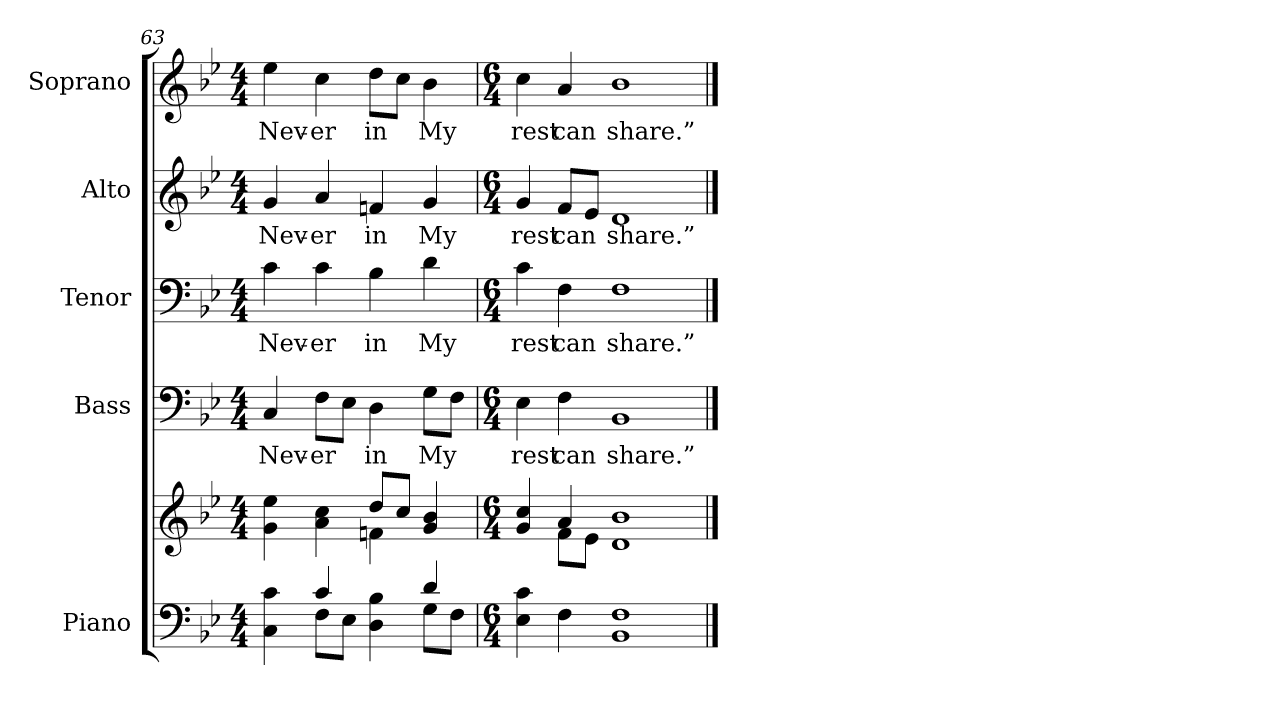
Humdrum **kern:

**kern	**kern	**kern	**text	**kern	**text	**kern	**text	**kern	**text
*part5	*part5	*part4	*part4	*part3	*part3	*part2	*part2	*part1	*part1
*staff6	*staff5	*staff4	*staff4	*staff3	*staff3	*staff2	*staff2	*staff1	*staff1
*I"Piano	*	*I"Bass	*	*I"Tenor	*	*I"Alto	*	*I"Soprano	*
*I'Pno.	*	*I'B.	*	*I'T.	*	*I'A.	*	*I'S.	*
*clefF4	*clefG2	*clefF4	*	*clefF4	*	*clefG2	*	*clefG2	*
*k[b-e-]	*k[b-e-]	*k[b-e-]	*	*k[b-e-]	*	*k[b-e-]	*	*k[b-e-]	*
*B-:	*B-:	*B-:	*	*B-:	*	*B-:	*	*B-:	*
*M4/4	*M4/4	*M4/4	*	*M4/4	*	*M4/4	*	*M4/4	*
=63	=63	=63	=63	=63	=63	=63	=63	=63	=63
*^	*^	*	*	*	*	*	*	*	*
!	!	!	!	!	!LO:LY:b:color=#000000	!	!	!	!	!	!
!	!	!	!	!	!	!	!LO:LY:b:color=#000000	!	!	!	!
!	!	!	!	!	!	!	!	!	!LO:LY:b:color=#000000	!	!
!	!	!	!	!	!	!	!	!	!	!	!LO:LY:b:color=#000000
4Ci\ 4ci	4ryy	4gi\ 4ee-i	2ryy	4Ci/	Nev-	4ci\	Nev-	4gi/	Nev-	4ee-i\	Nev-
!	!	!	!	!	!LO:LY:b:color=#000000	!	!	!	!	!	!
!	!	!	!	!	!	!	!LO:LY:b:color=#000000	!	!	!	!
!	!	!	!	!	!	!	!	!	!LO:LY:b:color=#000000	!	!
!	!	!	!	!	!	!	!	!	!	!	!LO:LY:b:color=#000000
4ci/	8Fi\L	4ai\ 4cci	.	8Fi\L	-er	4ci\	-er	4ai/	-er	4cci\	-er
.	8E-i\J	.	.	8E-i\J	.	.	.	.	.	.	.
!	!	!	!	!	!LO:LY:b:color=#000000	!	!	!	!	!	!
!	!	!	!	!	!	!	!LO:LY:b:color=#000000	!	!	!	!
!	!	!	!	!	!	!	!	!	!LO:LY:b:color=#000000	!	!
!	!	!	!	!	!	!	!	!	!	!	!LO:LY:b:color=#000000
4Di\ 4B-i	4ryy	8ddi/L	4fni\	4Di\	in	4B-i\	in	4fni/	in	8ddi\L	in
.	.	8cci/J	.	.	.	.	.	.	.	8cci\J	.
!	!	!	!	!	!LO:LY:b:color=#000000	!	!	!	!	!	!
!	!	!	!	!	!	!	!LO:LY:b:color=#000000	!	!	!	!
!	!	!	!	!	!	!	!	!	!LO:LY:b:color=#000000	!	!
!	!	!	!	!	!	!	!	!	!	!	!LO:LY:b:color=#000000
4di/	8Gi\L	4gi/ 4b-i	4ryy	8Gi\L	My	4di\	My	4gi/	My	4b-i\	My
.	8Fi\J	.	.	8Fi\J	.	.	.	.	.	.	.
*v	*v	*	*	*	*	*	*	*	*	*	*
=64	=64	=64	=64	=64	=64	=64	=64	=64	=64	=64
*M6/4	*M6/4	*	*M6/4	*	*M6/4	*	*M6/4	*	*M6/4	*
*^	*	*	*	*	*	*	*	*	*	*
!	!	!	!	!	!LO:LY:b:color=#000000	!	!	!	!	!	!
*v	*v	*	*	*	*	*	*	*	*	*	*
*^	*	*	*	*	*	*	*	*	*	*
!	!	!	!	!	!	!	!LO:LY:b:color=#000000	!	!	!	!
*v	*v	*	*	*	*	*	*	*	*	*	*
*^	*	*	*	*	*	*	*	*	*	*
!	!	!	!	!	!	!	!	!	!LO:LY:b:color=#000000	!	!
*v	*v	*	*	*	*	*	*	*	*	*	*
*^	*	*	*	*	*	*	*	*	*	*
!	!	!	!	!	!	!	!	!	!	!	!LO:LY:b:color=#000000
*v	*v	*	*	*	*	*	*	*	*	*	*
4E-i\ 4ci	4gi/ 4cci	4ryy	4E-i\	rest	4ci\	rest	4gi/	rest	4cci\	rest
!	!	!	!	!LO:LY:b:color=#000000	!	!	!	!	!	!
!	!	!	!	!	!	!LO:LY:b:color=#000000	!	!	!	!
!	!	!	!	!	!	!	!	!LO:LY:b:color=#000000	!	!
!	!	!	!	!	!	!	!	!	!	!LO:LY:b:color=#000000
4Fi\	4ai/	8fi\L	4Fi\	can	4Fi\	can	8fi/L	can	4ai/	can
.	.	8e-i\J	.	.	.	.	8e-i/J	.	.	.
!	!	!	!	!LO:LY:b:color=#000000	!	!	!	!	!	!
!	!	!	!	!	!	!LO:LY:b:color=#000000	!	!	!	!
!	!	!	!	!	!	!	!	!LO:LY:b:color=#000000	!	!
!	!	!	!	!	!	!	!	!	!	!LO:LY:b:color=#000000
1BB-i 1Fi	1di 1b-i	1ryy	1BB-i	share.”	1Fi	share.”	1di	share.”	1b-i	share.”
*	*v	*v	*	*	*	*	*	*	*	*
==	==	==	==	==	==	==	==	==	==
*-	*-	*-	*-	*-	*-	*-	*-	*-	*-
